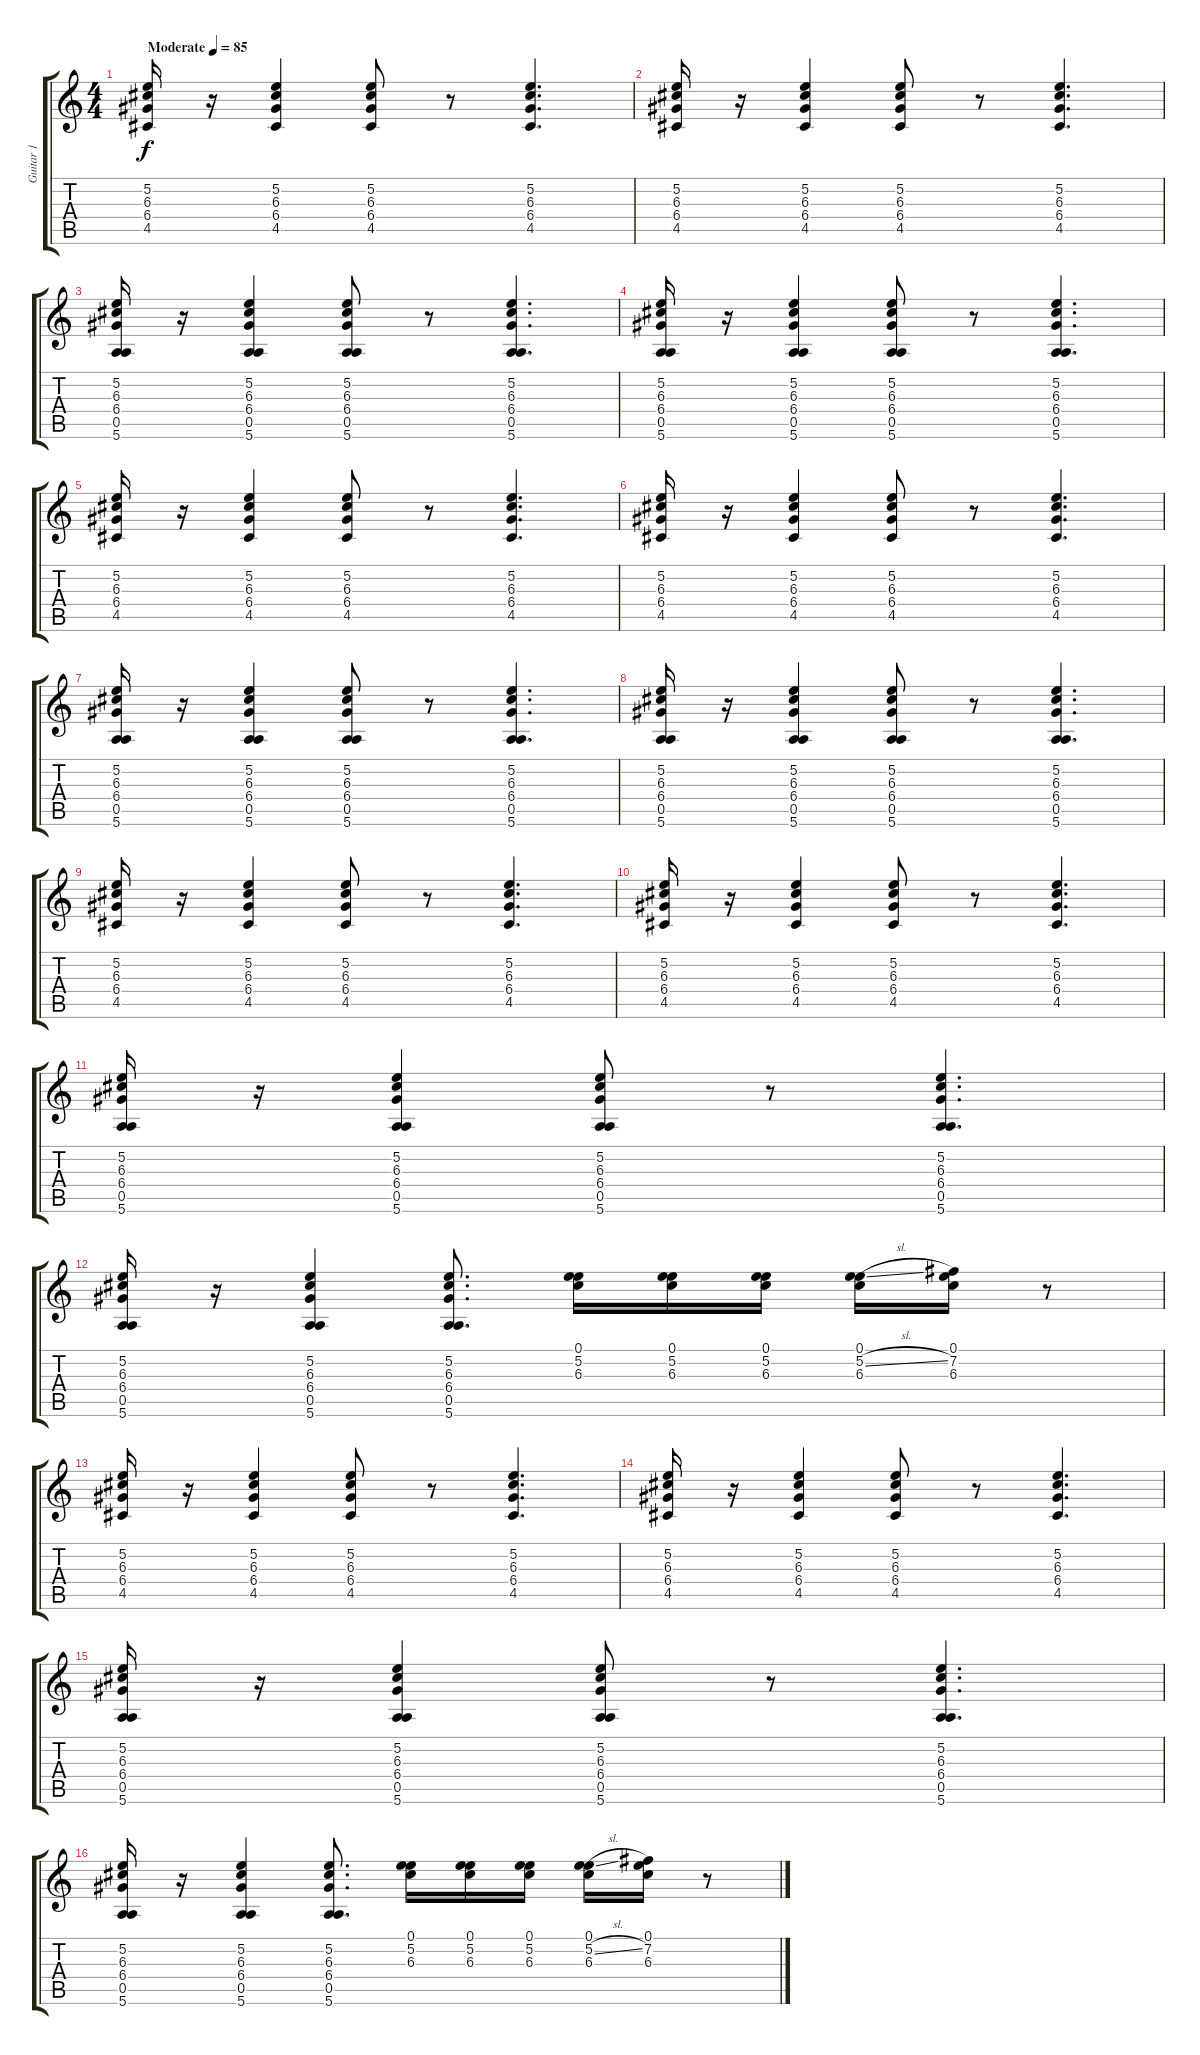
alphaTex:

\track ("Guitar 1" "Guitar 1") {instrument acousticguitarnylon}
\staff {score tabs}
\tuning (E4 B3 G3 D3 A2 E2) {hide}
\ts (4 4)
\tempo (85 "Moderate")
\clef g2
\ks c
(5.2 6.3 6.4 4.5).16{dy f instrument acousticguitarnylon} r.16 (5.2 6.3 6.4 4.5).4 (5.2 6.3 6.4 4.5).8 r.8 (5.2 6.3 6.4 4.5).4{d} |
(5.2 6.3 6.4 4.5).16 r.16 (5.2 6.3 6.4 4.5).4 (5.2 6.3 6.4 4.5).8 r.8 (5.2 6.3 6.4 4.5).4{d} |
(5.2 6.3 6.4 0.5 5.6).16 r.16 (5.2 6.3 6.4 0.5 5.6).4 (5.2 6.3 6.4 0.5 5.6).8 r.8 (5.2 6.3 6.4 0.5 5.6).4{d} |
(5.2 6.3 6.4 0.5 5.6).16 r.16 (5.2 6.3 6.4 0.5 5.6).4 (5.2 6.3 6.4 0.5 5.6).8 r.8 (5.2 6.3 6.4 0.5 5.6).4{d} |
(5.2 6.3 6.4 4.5).16 r.16 (5.2 6.3 6.4 4.5).4 (5.2 6.3 6.4 4.5).8 r.8 (5.2 6.3 6.4 4.5).4{d} |
(5.2 6.3 6.4 4.5).16 r.16 (5.2 6.3 6.4 4.5).4 (5.2 6.3 6.4 4.5).8 r.8 (5.2 6.3 6.4 4.5).4{d} |
(5.2 6.3 6.4 0.5 5.6).16 r.16 (5.2 6.3 6.4 0.5 5.6).4 (5.2 6.3 6.4 0.5 5.6).8 r.8 (5.2 6.3 6.4 0.5 5.6).4{d} |
(5.2 6.3 6.4 0.5 5.6).16 r.16 (5.2 6.3 6.4 0.5 5.6).4 (5.2 6.3 6.4 0.5 5.6).8 r.8 (5.2 6.3 6.4 0.5 5.6).4{d} |
(5.2 6.3 6.4 4.5).16 r.16 (5.2 6.3 6.4 4.5).4 (5.2 6.3 6.4 4.5).8 r.8 (5.2 6.3 6.4 4.5).4{d} |
(5.2 6.3 6.4 4.5).16 r.16 (5.2 6.3 6.4 4.5).4 (5.2 6.3 6.4 4.5).8 r.8 (5.2 6.3 6.4 4.5).4{d} |
(5.2 6.3 6.4 0.5 5.6).16 r.16 (5.2 6.3 6.4 0.5 5.6).4 (5.2 6.3 6.4 0.5 5.6).8 r.8 (5.2 6.3 6.4 0.5 5.6).4{d} |
(5.2 6.3 6.4 0.5 5.6).16 r.16 (5.2 6.3 6.4 0.5 5.6).4 (5.2 6.3 6.4 0.5 5.6).8{d} (0.1 5.2 6.3).16 (0.1 5.2 6.3).16 (0.1 5.2 6.3).16 (0.1 5.2{sl} 6.3).16 (0.1 7.2 6.3).16 r.8 |
(5.2 6.3 6.4 4.5).16 r.16 (5.2 6.3 6.4 4.5).4 (5.2 6.3 6.4 4.5).8 r.8 (5.2 6.3 6.4 4.5).4{d} |
(5.2 6.3 6.4 4.5).16 r.16 (5.2 6.3 6.4 4.5).4 (5.2 6.3 6.4 4.5).8 r.8 (5.2 6.3 6.4 4.5).4{d} |
(5.2 6.3 6.4 0.5 5.6).16 r.16 (5.2 6.3 6.4 0.5 5.6).4 (5.2 6.3 6.4 0.5 5.6).8 r.8 (5.2 6.3 6.4 0.5 5.6).4{d} |
(5.2 6.3 6.4 0.5 5.6).16 r.16 (5.2 6.3 6.4 0.5 5.6).4 (5.2 6.3 6.4 0.5 5.6).8{d} (0.1 5.2 6.3).16 (0.1 5.2 6.3).16 (0.1 5.2 6.3).16 (0.1 5.2{sl} 6.3).16 (0.1 7.2 6.3).16 r.8
